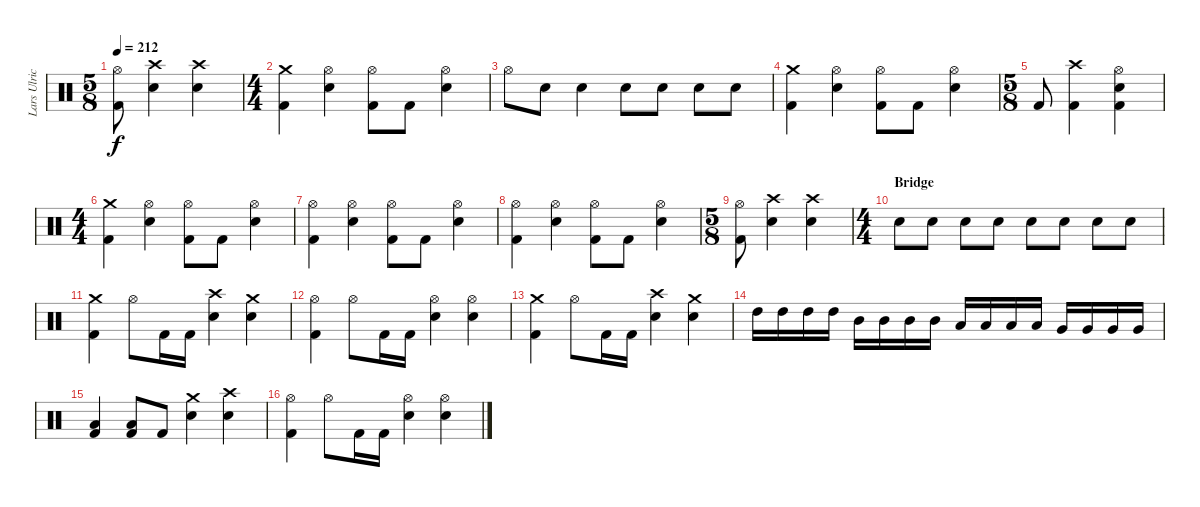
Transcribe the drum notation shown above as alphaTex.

\track ("Lars Ulrich (Drums)" "Lars Ulric") {instrument percussion}
\staff {score}
\articulation defaults
\ts (5 8)
\tempo 212
\clef neutral
\ks c
("Hi-Hat (open)" "Kick (hit) 2").8{dy f} ("Electric Snare (hit)" "Crash high (hit)").4 ("Electric Snare (hit)" "Crash high (hit)").4 |
\ts (4 4)
\section ("" "")
("Crash medium (hit)" "Kick (hit) 2").4 ("Electric Snare (hit)" "Hi-Hat (open)").4 ("Hi-Hat (open)" "Kick (hit) 2").8 "Kick (hit) 2".8 ("Electric Snare (hit)" "Hi-Hat (open)").4 |
"Hi-Hat (open)".8 "Electric Snare (hit)".8 "Electric Snare (hit)".4 "Electric Snare (hit)".8 "Electric Snare (hit)".8 "Electric Snare (hit)".8 "Electric Snare (hit)".8 |
("Crash medium (hit)" "Kick (hit) 2").4 ("Electric Snare (hit)" "Hi-Hat (open)").4 ("Hi-Hat (open)" "Kick (hit) 2").8 "Kick (hit) 2".8 ("Electric Snare (hit)" "Hi-Hat (open)").4 |
\ts (5 8)
"Kick (hit) 2".8 ("Crash high (hit)" "Kick (hit) 2").4 ("Electric Snare (hit)" "Hi-Hat (open)" "Kick (hit) 2").4 |
\ts (4 4)
("Crash medium (hit)" "Kick (hit) 2").4 ("Electric Snare (hit)" "Hi-Hat (open)").4 ("Hi-Hat (open)" "Kick (hit) 2").8 "Kick (hit) 2".8 ("Electric Snare (hit)" "Hi-Hat (open)").4 |
("Hi-Hat (open)" "Kick (hit) 2").4 ("Electric Snare (hit)" "Hi-Hat (open)").4 ("Hi-Hat (open)" "Kick (hit) 2").8 "Kick (hit) 2".8 ("Electric Snare (hit)" "Hi-Hat (open)").4 |
("Hi-Hat (open)" "Kick (hit) 2").4 ("Electric Snare (hit)" "Hi-Hat (open)").4 ("Hi-Hat (open)" "Kick (hit) 2").8 "Kick (hit) 2".8 ("Electric Snare (hit)" "Hi-Hat (open)").4 |
\ts (5 8)
("Hi-Hat (open)" "Kick (hit) 2").8 ("Electric Snare (hit)" "Crash high (hit)").4 ("Electric Snare (hit)" "Crash high (hit)").4 |
\ts (4 4)
\section ("" "Bridge")
"Electric Snare (hit)".8 "Electric Snare (hit)".8 "Electric Snare (hit)".8 "Electric Snare (hit)".8 "Electric Snare (hit)".8 "Electric Snare (hit)".8 "Electric Snare (hit)".8 "Electric Snare (hit)".8 |
("Crash medium (hit)" "Kick (hit) 2").4 "Hi-Hat (open)".8 "Kick (hit) 2".16 "Kick (hit) 2".16 ("Electric Snare (hit)" "Crash high (hit)").4 ("Electric Snare (hit)" "Crash medium (hit)").4 |
("Hi-Hat (open)" "Kick (hit) 2").4 "Hi-Hat (open)".8 "Kick (hit) 2".16 "Kick (hit) 2".16 ("Electric Snare (hit)" "Hi-Hat (open)").4 ("Electric Snare (hit)" "Hi-Hat (open)").4 |
("Crash medium (hit)" "Kick (hit) 2").4 "Hi-Hat (open)".8 "Kick (hit) 2".16 "Kick (hit) 2".16 ("Electric Snare (hit)" "Crash high (hit)").4 ("Electric Snare (hit)" "Crash medium (hit)").4 |
"High Tom (hit)".16 "High Tom (hit)".16 "High Tom (hit)".16 "High Tom (hit)".16 "Mid Tom (hit)".16 "Mid Tom (hit)".16 "Mid Tom (hit)".16 "Mid Tom (hit)".16 "Low Tom (hit)".16 "Low Tom (hit)".16 "Low Tom (hit)".16 "Low Tom (hit)".16 "Very Low Tom (hit)".16 "Very Low Tom (hit)".16 "Very Low Tom (hit)".16 "Very Low Tom (hit)".16 |
("Kick (hit) 2" "Low Tom (hit)").4 ("Kick (hit) 2" "Low Tom (hit)").8 "Kick (hit) 2".8 ("Electric Snare (hit)" "Crash medium (hit)").4 ("Electric Snare (hit)" "Crash high (hit)").4 |
("Hi-Hat (open)" "Kick (hit) 2").4 "Hi-Hat (open)".8 "Kick (hit) 2".16 "Kick (hit) 2".16 ("Electric Snare (hit)" "Hi-Hat (open)").4 ("Electric Snare (hit)" "Hi-Hat (open)").4
